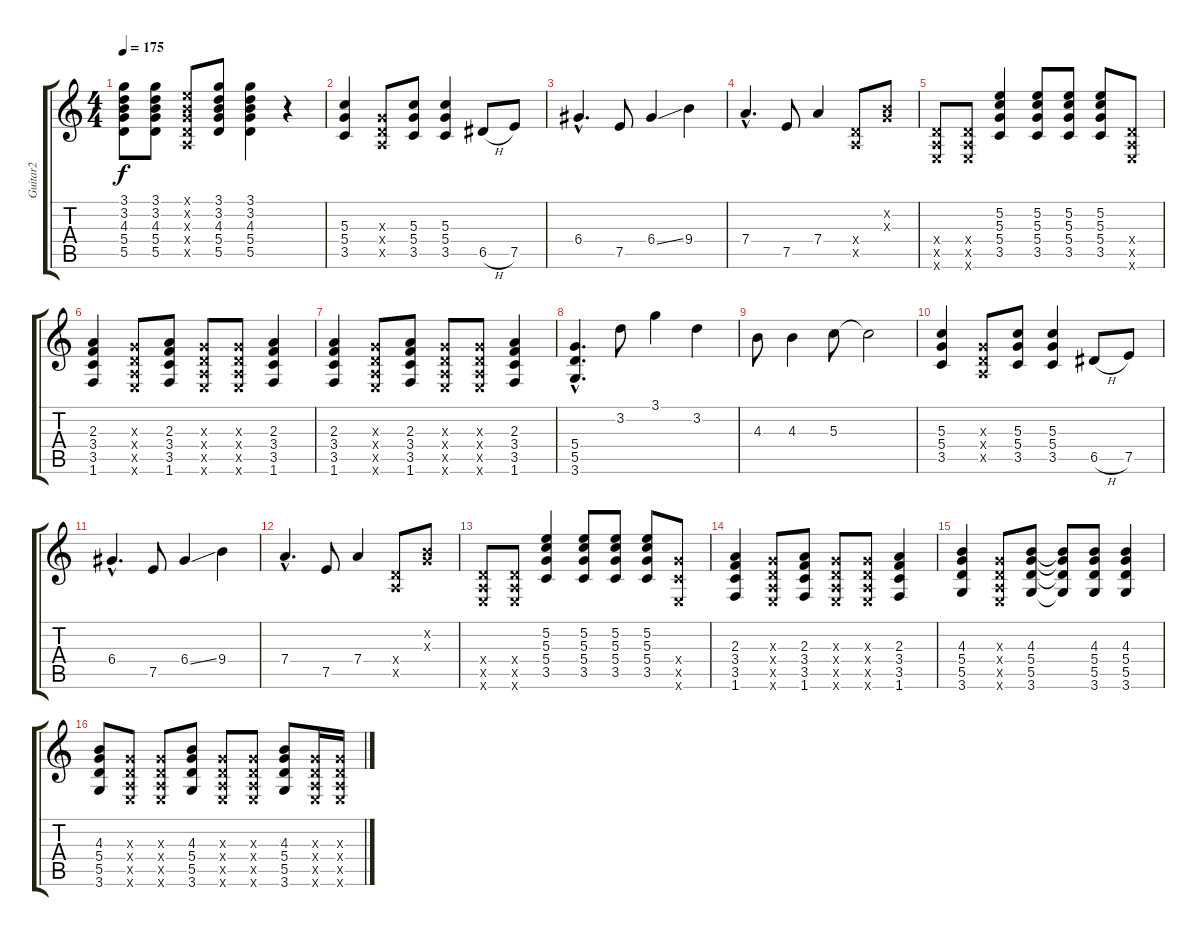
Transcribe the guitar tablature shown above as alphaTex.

\track ("Guitar2" "Guitar2") {instrument distortionguitar}
\staff {score tabs}
\tuning (E4 B3 G3 D3 A2 E2) {hide}
\ts (4 4)
\tempo 175
\clef g2
\ks c
(3.1{t} 3.2{t} 4.3{t} 5.4{t} 5.5{t}).8{dy f} (3.1 3.2 4.3 5.4 5.5).8 (0.1{x} 0.2{x} 0.3{x} 0.4{x} 0.5{x}).8 (3.1 3.2 4.3 5.4 5.5).8 (3.1 3.2 4.3 5.4 5.5).4 r.4 |
(5.3 5.4 3.5).4 (0.3{x} 0.4{x} 0.5{x}).8 (5.3 5.4 3.5).8 (5.3 5.4 3.5).4 6.5{h}.8 7.5.8 |
6.4{hac}.4{d} 7.5.8 6.4{ss}.4 9.4.4 |
7.4{hac}.4{d} 7.5.8 7.4.4 (0.4{x} 0.5{x}).8 (0.2{x} 0.3{x}).8 |
(0.4{x} 0.5{x} 0.6{x}).8 (0.4{x} 0.5{x} 0.6{x}).8 (5.2 5.3 5.4 3.5).4 (5.2 5.3 5.4 3.5).8 (5.2 5.3 5.4 3.5).8 (5.2 5.3 5.4 3.5).8 (0.4{x} 0.5{x} 0.6{x}).8 |
(2.3 3.4 3.5 1.6).4 (0.3{x} 0.4{x} 0.5{x} 0.6{x}).8 (2.3 3.4 3.5 1.6).8 (0.3{x} 0.4{x} 0.5{x} 0.6{x}).8 (0.3{x} 0.4{x} 0.5{x} 0.6{x}).8 (2.3 3.4 3.5 1.6).4 |
(2.3 3.4 3.5 1.6).4 (0.3{x} 0.4{x} 0.5{x} 0.6{x}).8 (2.3 3.4 3.5 1.6).8 (0.3{x} 0.4{x} 0.5{x} 0.6{x}).8 (0.3{x} 0.4{x} 0.5{x} 0.6{x}).8 (2.3 3.4 3.5 1.6).4 |
(5.4{hac} 5.5{hac} 3.6{hac}).4{d} 3.2.8 3.1.4 3.2.4 |
4.3.8 4.3.4 5.3.8 5.3{t}.2 |
(5.3 5.4 3.5).4 (0.3{x} 0.4{x} 0.5{x}).8 (5.3 5.4 3.5).8 (5.3 5.4 3.5).4 6.5{h}.8 7.5.8 |
6.4{hac}.4{d} 7.5.8 6.4{ss}.4 9.4.4 |
7.4{hac}.4{d} 7.5.8 7.4.4 (0.4{x} 0.5{x}).8 (0.2{x} 0.3{x}).8 |
(0.4{x} 0.5{x} 0.6{x}).8 (0.4{x} 0.5{x} 0.6{x}).8 (5.2 5.3 5.4 3.5).4 (5.2 5.3 5.4 3.5).8 (5.2 5.3 5.4 3.5).8 (5.2 5.3 5.4 3.5).8 (5.4{x} 3.5{x} 0.6{x}).8 |
(2.3 3.4 3.5 1.6).4 (0.3{x} 0.4{x} 0.5{x} 0.6{x}).8 (2.3 3.4 3.5 1.6).8 (0.3{x} 0.4{x} 0.5{x} 0.6{x}).8 (0.3{x} 0.4{x} 0.5{x} 0.6{x}).8 (2.3 3.4 3.5 1.6).4 |
(4.3 5.4 5.5 3.6).4 (0.3{x} 0.4{x} 0.5{x} 0.6{x}).8 (4.3 5.4 5.5 3.6).8 (4.3{t} 5.4{t} 5.5{t} 3.6{t}).8 (4.3 5.4 5.5 3.6).8 (4.3 5.4 5.5 3.6).4 |
(4.3 5.4 5.5 3.6).8 (0.3{x} 0.4{x} 0.5{x} 0.6{x}).8 (0.3{x} 0.4{x} 0.5{x} 0.6{x}).8 (4.3 5.4 5.5 3.6).8 (0.3{x} 0.4{x} 0.5{x} 0.6{x}).8 (0.3{x} 0.4{x} 0.5{x} 0.6{x}).8 (4.3 5.4 5.5 3.6).8 (0.3{x} 0.4{x} 0.5{x} 0.6{x}).16 (0.3{x} 0.4{x} 0.5{x} 0.6{x}).16
